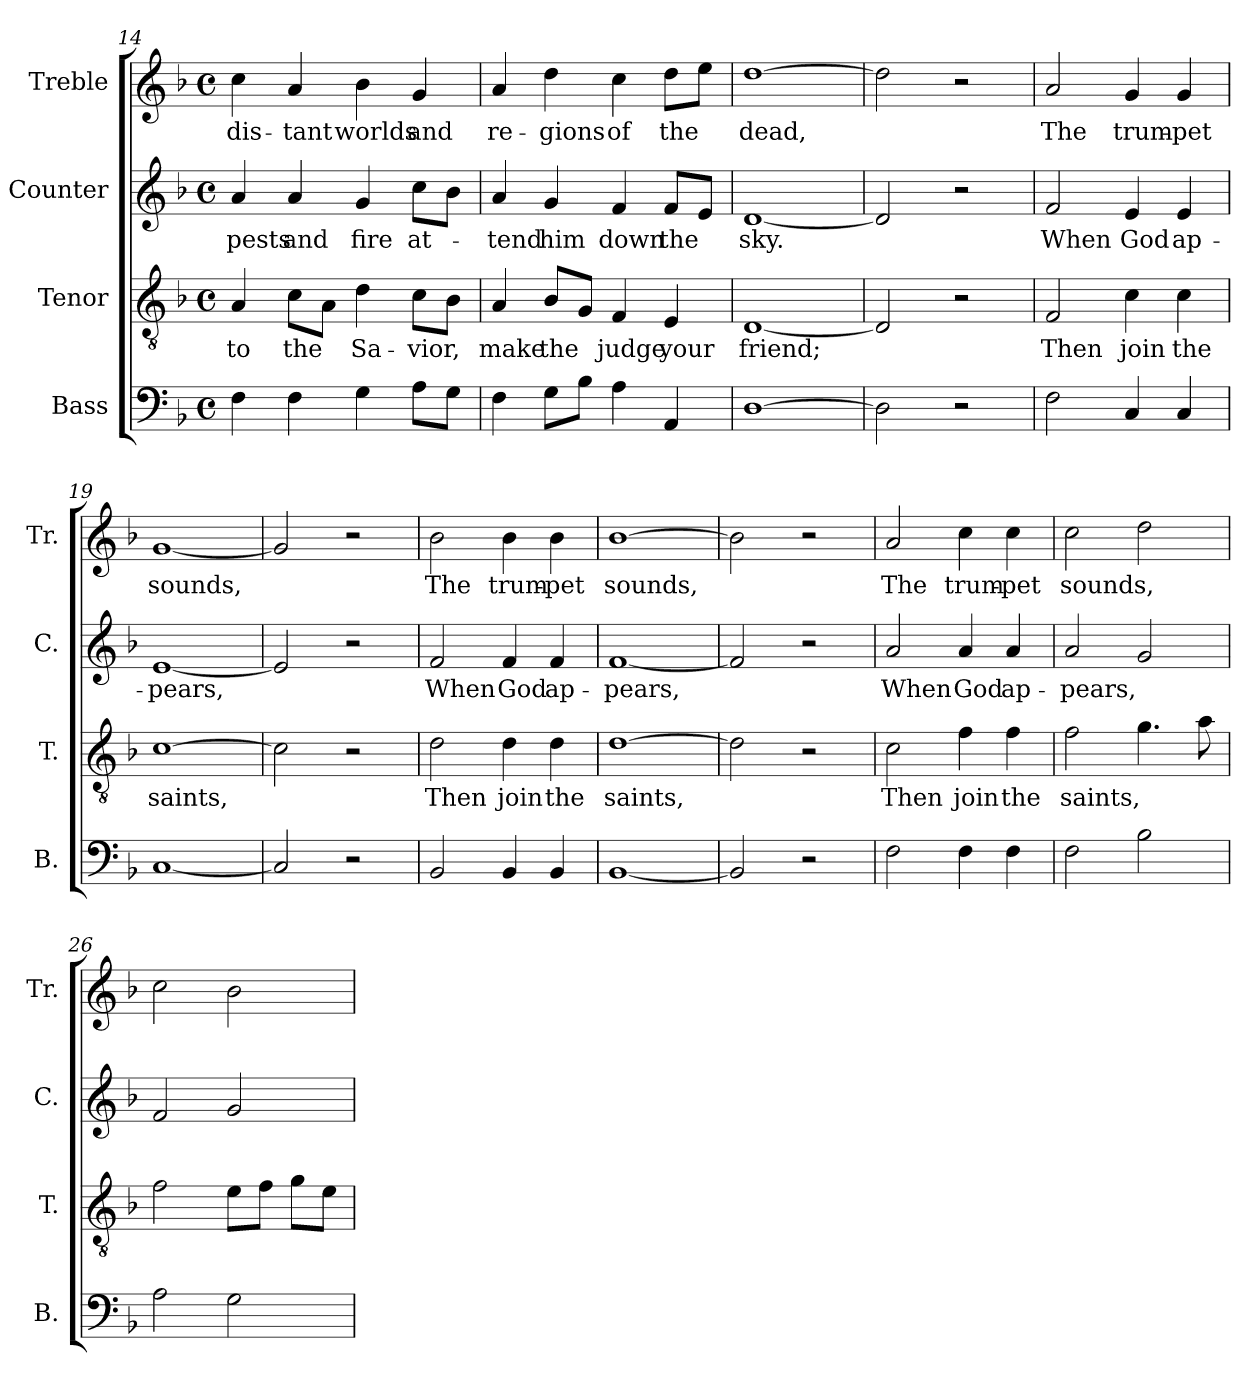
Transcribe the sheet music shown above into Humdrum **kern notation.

**kern	**kern	**text	**kern	**text	**kern	**text
*part4	*part3	*part3	*part2	*part2	*part1	*part1
*staff4	*staff3	*staff3	*staff2	*staff2	*staff1	*staff1
*I"Bass	*I"Tenor	*	*I"Counter	*	*I"Treble	*
*I'B.	*I'T.	*	*I'C.	*	*I'Tr.	*
*clefF4	*clefGv2	*	*clefG2	*	*clefG2	*
*k[b-]	*k[b-]	*	*k[b-]	*	*k[b-]	*
*M4/4	*M4/4	*	*M4/4	*	*M4/4	*
*met(c)	*met(c)	*	*met(c)	*	*met(c)	*
=14	=14	=14	=14	=14	=14	=14
4F\	4A/	to	4a/	-pests	4cc\	dis-
4F\	8c\L	the	4a/	and	4a/	-tant
.	8A\J	.	.	.	.	.
4G\	4d\	Sa-	4g/	fire	4b-\	worlds
8A\L	8c\L	-vior,	8cc\L	at-	4g/	and
8G\J	8B-\J	.	8b-\J	.	.	.
=15	=15	=15	=15	=15	=15	=15
4F\	4A/	make	4a/	-tend	4a/	re-
8G\L	8B-/L	the	4g/	him	4dd\	-gions
8B-\J	8G/J	.	.	.	.	.
4A\	4F/	judge	4f/	down	4cc\	of
4AA/	4E/	your	8f/L	the	8dd\L	the
.	.	.	8e/J	.	8ee\J	.
=16	=16	=16	=16	=16	=16	=16
[1D	[1D	friend;	[1d	sky.	[1dd	dead,
=17	=17	=17	=17	=17	=17	=17
2D\]	2D/]	.	2d/]	.	2dd\]	.
2r	2r	.	2r	.	2r	.
=18	=18	=18	=18	=18	=18	=18
2F\	2F/	Then	2f/	When	2a/	The
4C/	4c\	join	4e/	God	4g/	trum-
4C/	4c\	the	4e/	ap-	4g/	-pet
=19	=19	=19	=19	=19	=19	=19
[1C	[1c	saints,	[1e	-pears,	[1g	sounds,
=20	=20	=20	=20	=20	=20	=20
2C/]	2c\]	.	2e/]	.	2g/]	.
2r	2r	.	2r	.	2r	.
!!LO:PB:g=z
=21	=21	=21	=21	=21	=21	=21
2BB-/	2d\	Then	2f/	When	2b-\	The
4BB-/	4d\	join	4f/	God	4b-\	trum-
4BB-/	4d\	the	4f/	ap-	4b-\	-pet
=22	=22	=22	=22	=22	=22	=22
[1BB-	[1d	saints,	[1f	-pears,	[1b-	sounds,
=23	=23	=23	=23	=23	=23	=23
2BB-/]	2d\]	.	2f/]	.	2b-\]	.
2r	2r	.	2r	.	2r	.
=24	=24	=24	=24	=24	=24	=24
2F\	2c\	Then	2a/	When	2a/	The
4F\	4f\	join	4a/	God	4cc\	trum-
4F\	4f\	the	4a/	ap-	4cc\	-pet
=25	=25	=25	=25	=25	=25	=25
2F\	2f\	saints,	2a/	-pears,	2cc\	sounds,
2B-\	4.g\	.	2g/	.	2dd\	.
.	8a\	.	.	.	.	.
=26	=26	=26	=26	=26	=26	=26
2A\	2f\	.	2f/	.	2cc\	.
2G\	8e\L	.	2g/	.	2b-\	.
.	8f\J	.	.	.	.	.
.	8g\L	.	.	.	.	.
.	8e\J	.	.	.	.	.
=	=	=	=	=	=	=
*-	*-	*-	*-	*-	*-	*-
